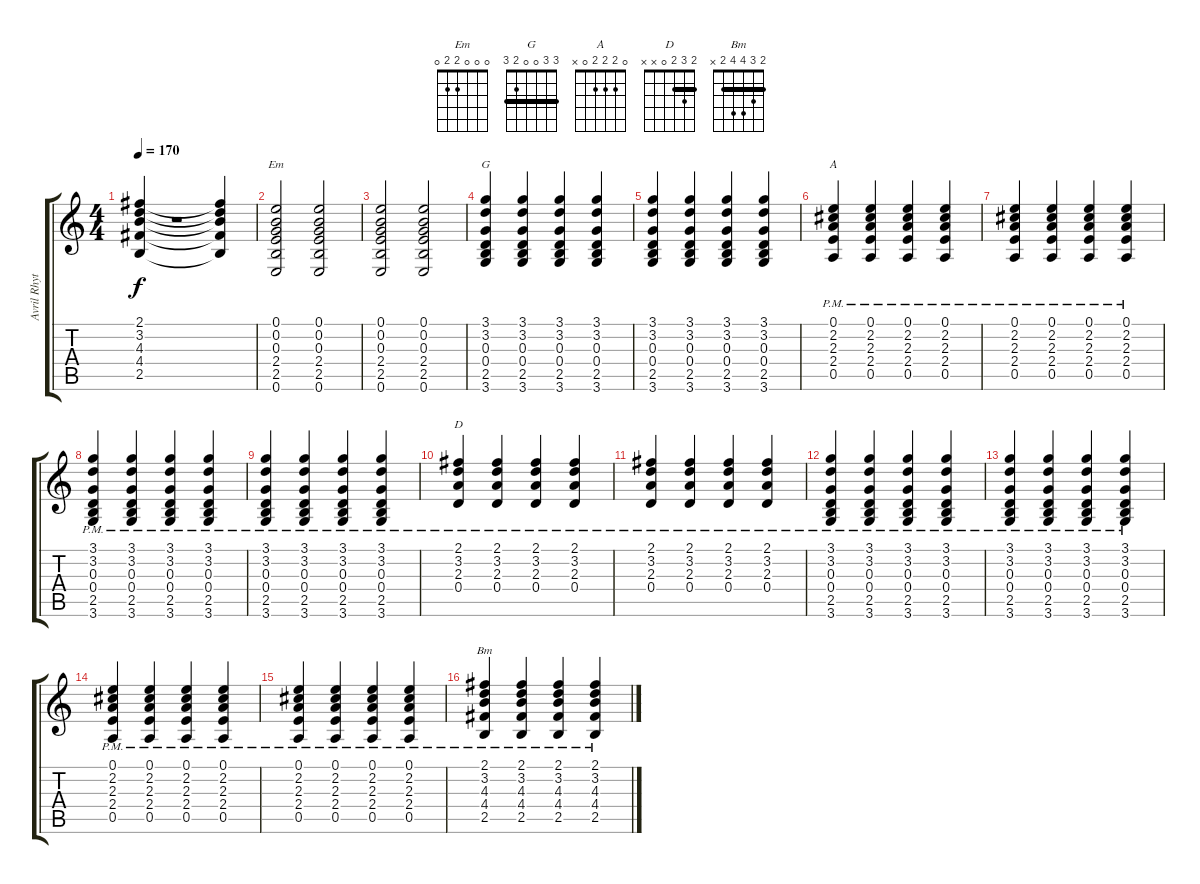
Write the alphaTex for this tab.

\track ("Avril Rhythm 1" "Avril Rhyt") {instrument distortionguitar}
\staff {score tabs}
\tuning (E4 B3 G3 D3 A2 E2) {hide}
\chord ("Em" 0 0 0 2 2 0)
\chord ("G" 3 3 0 0 2 3) {barre 3}
\chord ("A" 0 2 2 2 0 x)
\chord ("D" 2 3 2 0 x x) {barre 2}
\chord ("Bm" 2 3 4 4 2 x) {barre 2}
\ts (4 4)
\tempo 170
\clef g2
\ks c
(2.1{t} 3.2{t} 4.3{t} 4.4{t} 2.5{t}).4{dy f} r.2 (2.1{t} 3.2{t} 4.3{t} 4.4{t} 2.5{t}).4 |
(0.1 0.2 0.3 2.4 2.5 0.6).2{ch "Em"} (0.1 0.2 0.3 2.4 2.5 0.6).2 |
(0.1 0.2 0.3 2.4 2.5 0.6).2 (0.1 0.2 0.3 2.4 2.5 0.6).2 |
(3.1 3.2 0.3 0.4 2.5 3.6).4{ch "G"} (3.1 3.2 0.3 0.4 2.5 3.6).4 (3.1 3.2 0.3 0.4 2.5 3.6).4 (3.1 3.2 0.3 0.4 2.5 3.6).4 |
(3.1 3.2 0.3 0.4 2.5 3.6).4 (3.1 3.2 0.3 0.4 2.5 3.6).4 (3.1 3.2 0.3 0.4 2.5 3.6).4 (3.1 3.2 0.3 0.4 2.5 3.6).4 |
(0.1{pm} 2.2{pm} 2.3{pm} 2.4{pm} 0.5{pm}).4{ch "A"} (0.1{pm} 2.2{pm} 2.3{pm} 2.4{pm} 0.5{pm}).4 (0.1{pm} 2.2{pm} 2.3{pm} 2.4{pm} 0.5{pm}).4 (0.1{pm} 2.2{pm} 2.3{pm} 2.4{pm} 0.5{pm}).4 |
(0.1{pm} 2.2{pm} 2.3{pm} 2.4{pm} 0.5{pm}).4 (0.1{pm} 2.2{pm} 2.3{pm} 2.4{pm} 0.5{pm}).4 (0.1{pm} 2.2{pm} 2.3{pm} 2.4{pm} 0.5{pm}).4 (0.1{pm} 2.2{pm} 2.3{pm} 2.4{pm} 0.5{pm}).4 |
(3.1{pm} 3.2{pm} 0.3{pm} 0.4{pm} 2.5{pm} 3.6{pm}).4 (3.1{pm} 3.2{pm} 0.3{pm} 0.4{pm} 2.5{pm} 3.6{pm}).4 (3.1{pm} 3.2{pm} 0.3{pm} 0.4{pm} 2.5{pm} 3.6{pm}).4 (3.1{pm} 3.2{pm} 0.3{pm} 0.4{pm} 2.5{pm} 3.6{pm}).4 |
(3.1{pm} 3.2{pm} 0.3{pm} 0.4{pm} 2.5{pm} 3.6{pm}).4 (3.1{pm} 3.2{pm} 0.3{pm} 0.4{pm} 2.5{pm} 3.6{pm}).4 (3.1{pm} 3.2{pm} 0.3{pm} 0.4{pm} 2.5{pm} 3.6{pm}).4 (3.1{pm} 3.2{pm} 0.3{pm} 0.4{pm} 2.5{pm} 3.6{pm}).4 |
(2.1{pm} 3.2{pm} 2.3{pm} 0.4{pm}).4{ch "D"} (2.1{pm} 3.2{pm} 2.3{pm} 0.4{pm}).4 (2.1{pm} 3.2{pm} 2.3{pm} 0.4{pm}).4 (2.1{pm} 3.2{pm} 2.3{pm} 0.4{pm}).4 |
(2.1{pm} 3.2{pm} 2.3{pm} 0.4{pm}).4 (2.1{pm} 3.2{pm} 2.3{pm} 0.4{pm}).4 (2.1{pm} 3.2{pm} 2.3{pm} 0.4{pm}).4 (2.1{pm} 3.2{pm} 2.3{pm} 0.4{pm}).4 |
(3.1{pm} 3.2{pm} 0.3{pm} 0.4{pm} 2.5{pm} 3.6{pm}).4 (3.1{pm} 3.2{pm} 0.3{pm} 0.4{pm} 2.5{pm} 3.6{pm}).4 (3.1{pm} 3.2{pm} 0.3{pm} 0.4{pm} 2.5{pm} 3.6{pm}).4 (3.1{pm} 3.2{pm} 0.3{pm} 0.4{pm} 2.5{pm} 3.6{pm}).4 |
(3.1{pm} 3.2{pm} 0.3{pm} 0.4{pm} 2.5{pm} 3.6{pm}).4 (3.1{pm} 3.2{pm} 0.3{pm} 0.4{pm} 2.5{pm} 3.6{pm}).4 (3.1{pm} 3.2{pm} 0.3{pm} 0.4{pm} 2.5{pm} 3.6{pm}).4 (3.1{pm} 3.2{pm} 0.3{pm} 0.4{pm} 2.5{pm} 3.6{pm}).4 |
(0.1{pm} 2.2{pm} 2.3{pm} 2.4{pm} 0.5{pm}).4 (0.1{pm} 2.2{pm} 2.3{pm} 2.4{pm} 0.5{pm}).4 (0.1{pm} 2.2{pm} 2.3{pm} 2.4{pm} 0.5{pm}).4 (0.1{pm} 2.2{pm} 2.3{pm} 2.4{pm} 0.5{pm}).4 |
(0.1{pm} 2.2{pm} 2.3{pm} 2.4{pm} 0.5{pm}).4 (0.1{pm} 2.2{pm} 2.3{pm} 2.4{pm} 0.5{pm}).4 (0.1{pm} 2.2{pm} 2.3{pm} 2.4{pm} 0.5{pm}).4 (0.1{pm} 2.2{pm} 2.3{pm} 2.4{pm} 0.5{pm}).4 |
(2.1{pm} 3.2{pm} 4.3{pm} 4.4{pm} 2.5{pm}).4{ch "Bm"} (2.1{pm} 3.2{pm} 4.3{pm} 4.4{pm} 2.5{pm}).4 (2.1{pm} 3.2{pm} 4.3{pm} 4.4{pm} 2.5{pm}).4 (2.1{pm} 3.2{pm} 4.3{pm} 4.4{pm} 2.5{pm}).4
